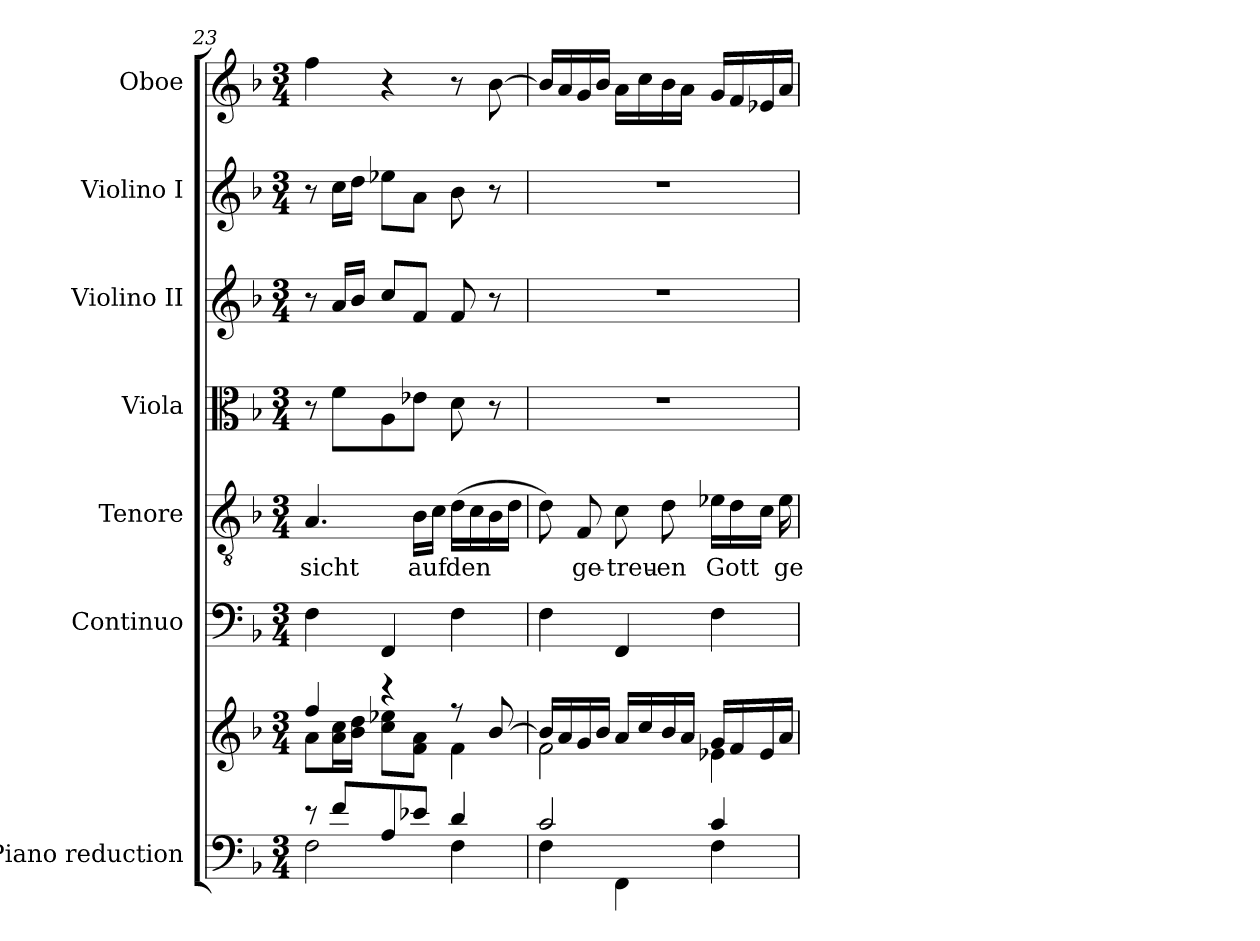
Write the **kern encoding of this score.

**kern	**kern	**kern	**kern	**text	**kern	**kern	**kern	**kern
*part7	*part7	*part6	*part5	*part5	*part4	*part3	*part2	*part1
*staff8	*staff7	*staff6	*staff5	*staff5	*staff4	*staff3	*staff2	*staff1
*I"Piano reduction	*	*I"Continuo	*I"Tenore	*	*I"Viola	*I"Violino II	*I"Violino I	*I"Oboe
*I'Pno	*	*	*	*	*I'Vla	*I'Vln	*I'Vln	*I'Ob
*clefF4	*clefG2	*clefF4	*clefGv2	*	*clefC3	*clefG2	*clefG2	*clefG2
*k[b-]	*k[b-]	*k[b-]	*k[b-]	*	*k[b-]	*k[b-]	*k[b-]	*k[b-]
*M3/4	*M3/4	*M3/4	*M3/4	*	*M3/4	*M3/4	*M3/4	*M3/4
=23	=23	=23	=23	=23	=23	=23	=23	=23
*^	*^	*	*	*	*	*	*	*
!	!	!	!	!	!	!LO:LY:b	!	!	!	!
8r	2F\	4ff/	8a\L	4F\	4.A/	-sicht	8r	8r	8r	4ff\
8f/L	.	.	16a\ 16cc\L	.	.	.	8f\L	16a/LL	16cc\LL	.
.	.	.	16b-\ 16dd\JJ	.	.	.	.	16b-/JJ	16dd\JJ	.
8A/	.	4r	8cc\ 8ee-X\L	4FF/	.	.	8A\	8cc/L	8ee-X\L	4r
!	!	!	!	!	!	!LO:LY:b	!	!	!	!
8e-X/J	.	.	8f\ 8a\J	.	16B-\LL	auf	8e-X\J	8f/J	8a\J	.
.	.	.	.	.	16c\JJ	.	.	.	.	.
!	!	!	!	!	!	!LO:LY:b	!	!	!	!
4d/	4F\	8r	4f\	4F\	(16d\LL	den	8d\	8f/	8b-\	8r
.	.	.	.	.	16c\	.	.	.	.	.
.	.	[8b-/	.	.	16B-\	.	8r	8r	8r	[8b-\
.	.	.	.	.	16d\JJ	.	.	.	.	.
=24	=24	=24	=24	=24	=24	=24	=24	=24	=24	=24
2c/	4F\	16b-/LL]	2f\	4F\	8d\)	.	2.r	2.r	2.r	16b-/LL]
.	.	16a/	.	.	.	.	.	.	.	16a/
!	!	!	!	!	!	!LO:LY:b	!	!	!	!
.	.	16g/	.	.	8F/	ge-	.	.	.	16g/
.	.	16b-/JJ	.	.	.	.	.	.	.	16b-/JJ
!	!	!	!	!	!	!LO:LY:b	!	!	!	!
.	4FF\	16a/LL	.	4FF/	8c\	-treu-	.	.	.	16a\LL
.	.	16cc/	.	.	.	.	.	.	.	16cc\
!	!	!	!	!	!	!LO:LY:b	!	!	!	!
.	.	16b-/	.	.	8d\	-en	.	.	.	16b-\
.	.	16a/JJ	.	.	.	.	.	.	.	16a\JJ
!	!	!	!	!	!	!LO:LY:b	!	!	!	!
4c/	4F\	16g/LL	4e-X\	4F\	16e-X\LL	Gott	.	.	.	16g/LL
.	.	16f/	.	.	16d\	.	.	.	.	16f/
.	.	16e-/	.	.	16c\JJ	.	.	.	.	16e-X/
!	!	!	!	!	!	!LO:LY:b	!	!	!	!
.	.	16a/JJ	.	.	16e-\	ge-	.	.	.	16a/JJ
*v	*v	*	*	*	*	*	*	*	*	*
*	*v	*v	*	*	*	*	*	*	*
=	=	=	=	=	=	=	=	=
*-	*-	*-	*-	*-	*-	*-	*-	*-
